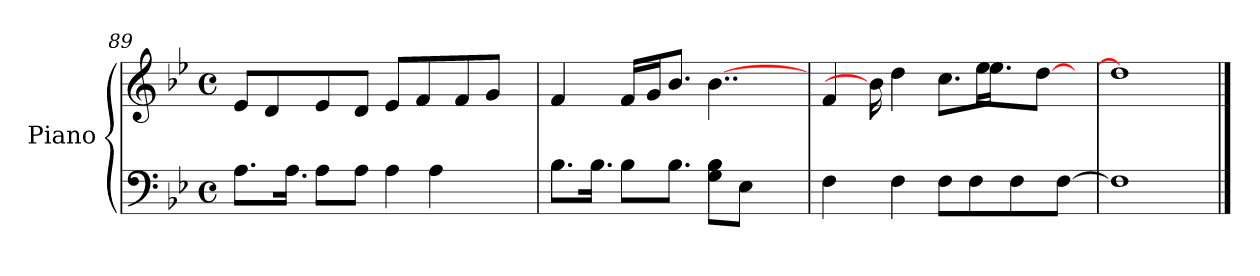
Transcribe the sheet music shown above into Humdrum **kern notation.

**kern	**kern
*part1	*part1
*staff2	*staff1
*I"Piano	*
*I'Pno	*
!!LO:LB:g=z
*clefF4	*clefG2
*k[b-e-]	*k[b-e-]
*B-:	*B-:
*M4/4	*M4/4
*met(c)	*met(c)
=89	=89
*^	*
4ryy	8.A\L	8e-/L
.	.	8d/
.	16.A\Jk	.
8A\L	.	8e-/
.	4.ryy	.
8A\J	.	8d/J
4A\	.	8e-/L
.	.	8f/
.	4A\	.
4ryy	.	8f/
.	.	8g/J
.	8ryy	.
32ryy	.	32ryy
=90	=90	=90
4ryy	8.B-\L	4f/
.	16.B-\Jk	.
8B-\L	.	16f/LL
.	32ryy	.
.	4ryy	16g/J
8.B-\J	.	8.b-/J
8B-\L	4G\ 4B-\	[4..b-\
8E-\J	.	.
8.ryy	8.ryy	.
*v	*v	*
=91	=91
*	*^
4F\	4f/	2.ryy
16ryy	16b-\]	.
4F\	4dd\	.
8F\L	8.cc\L	.
8F\	.	.
.	16.ee-\Jk	8ee-\L
8F\	.	.
.	8..ryy	.
.	.	[8dd\J
[8F\J	.	.
.	.	16ryy
=92	=92	=92
1F]	1ryy	1dd]
*	*v	*v
==	==
*-	*-
